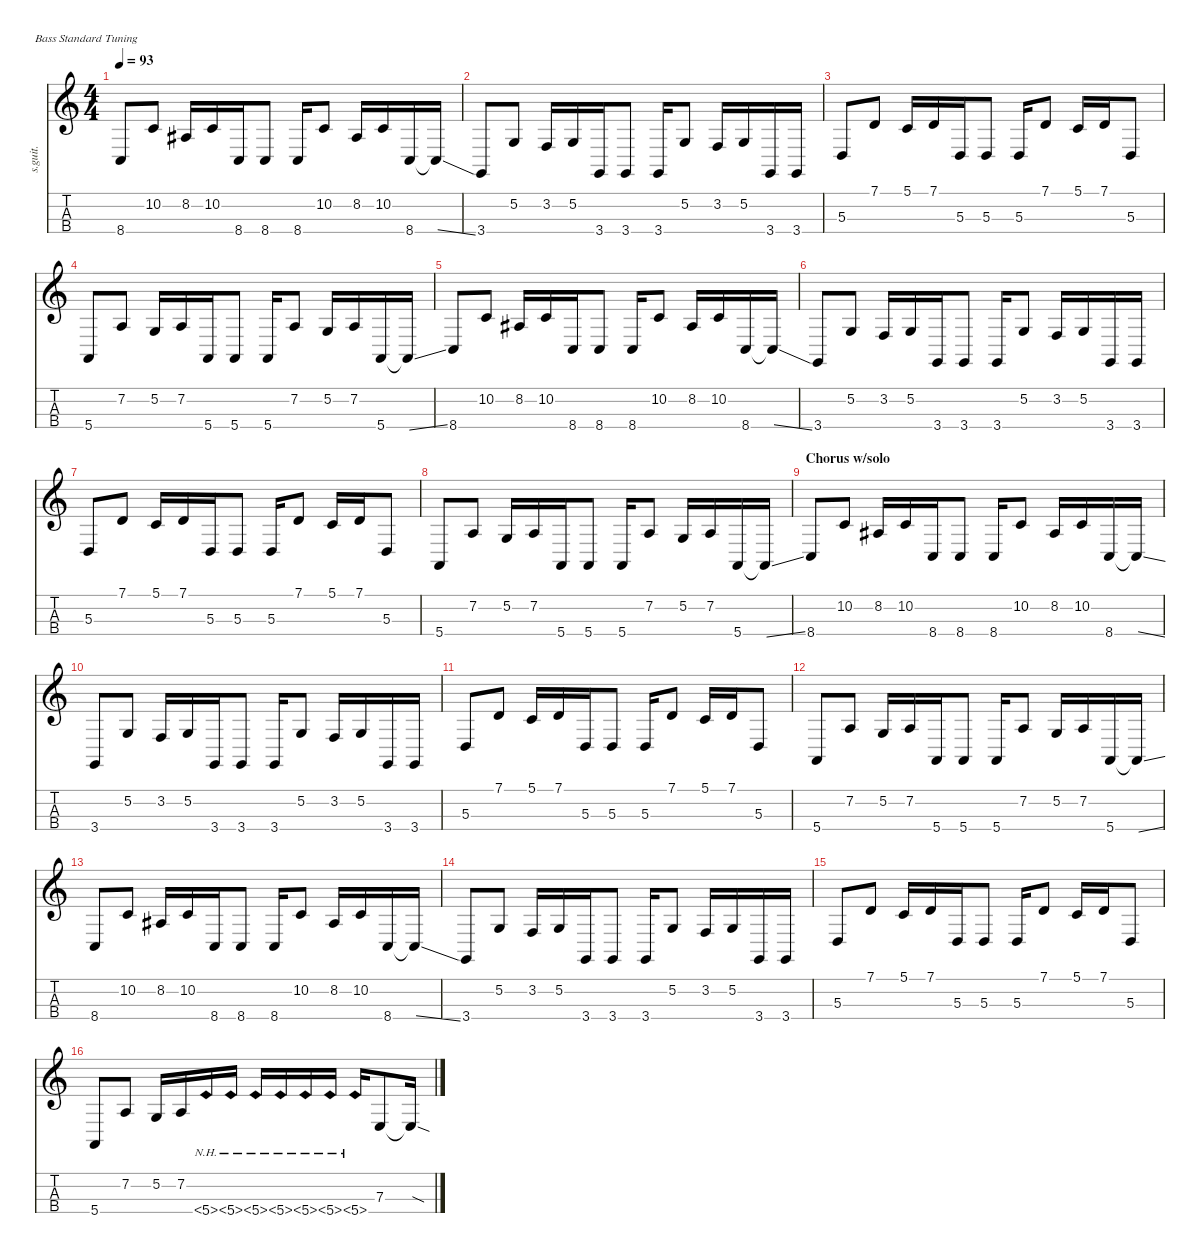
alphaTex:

\defaultSystemsLayout 4
\hideDynamics
\bracketExtendMode nobrackets
\track ("Chris Wolstenholm - Bass Effects 1" "s.guit.") {instrument distortionguitar}
\staff {score tabs}
\tuning (G2 D2 A1 E1)
\ts (4 4)
\tempo 93
\clef g2
\ks c
8.4.8{dy mf} 10.2.8 8.2{acc #}.16 10.2.16 8.4.16 8.4.8 8.4.16 10.2.8 8.2{acc #}.16 10.2.16 8.4.16 8.4{ss t}.16 |
3.4.8 5.2.8 3.2.16 5.2.16 3.4.16 3.4.8 3.4.16 5.2.8 3.2.16 5.2.16 3.4.16 3.4.16 |
5.3.8 7.1.8 5.1.16 7.1.16 5.3.16 5.3.8 5.3.16 7.1.8 5.1.16 7.1.16 5.3.8 |
5.4.8 7.2.8 5.2.16 7.2.16 5.4.16 5.4.8 5.4.16 7.2.8 5.2.16 7.2.16 5.4.16 5.4{ss t}.16 |
8.4.8 10.2.8 8.2{acc #}.16 10.2.16 8.4.16 8.4.8 8.4.16 10.2.8 8.2{acc #}.16 10.2.16 8.4.16 8.4{ss t}.16 |
3.4.8 5.2.8 3.2.16 5.2.16 3.4.16 3.4.8 3.4.16 5.2.8 3.2.16 5.2.16 3.4.16 3.4.16 |
5.3.8 7.1.8 5.1.16 7.1.16 5.3.16 5.3.8 5.3.16 7.1.8 5.1.16 7.1.16 5.3.8 |
5.4.8 7.2.8 5.2.16 7.2.16 5.4.16 5.4.8 5.4.16 7.2.8 5.2.16 7.2.16 5.4.16 5.4{ss t}.16 |
\section ("" "Chorus w/solo")
8.4.8 10.2.8 8.2{acc #}.16 10.2.16 8.4.16 8.4.8 8.4.16 10.2.8 8.2{acc #}.16 10.2.16 8.4.16 8.4{ss t}.16 |
3.4.8 5.2.8 3.2.16 5.2.16 3.4.16 3.4.8 3.4.16 5.2.8 3.2.16 5.2.16 3.4.16 3.4.16 |
5.3.8 7.1.8 5.1.16 7.1.16 5.3.16 5.3.8 5.3.16 7.1.8 5.1.16 7.1.16 5.3.8 |
5.4.8 7.2.8 5.2.16 7.2.16 5.4.16 5.4.8 5.4.16 7.2.8 5.2.16 7.2.16 5.4.16 5.4{ss t}.16 |
8.4.8 10.2.8 8.2{acc #}.16 10.2.16 8.4.16 8.4.8 8.4.16 10.2.8 8.2{acc #}.16 10.2.16 8.4.16 8.4{ss t}.16 |
3.4.8 5.2.8 3.2.16 5.2.16 3.4.16 3.4.8 3.4.16 5.2.8 3.2.16 5.2.16 3.4.16 3.4.16 |
5.3.8 7.1.8 5.1.16 7.1.16 5.3.16 5.3.8 5.3.16 7.1.8 5.1.16 7.1.16 5.3.8 |
5.4.8 7.2.8 5.2.16 7.2.16 5.4{nh}.16 5.4{nh}.16{dy f} 5.4{nh}.16 5.4{nh}.16 5.4{nh}.16 5.4{nh}.16 5.4{nh}.16 7.3.8 7.3{sod t}.16
